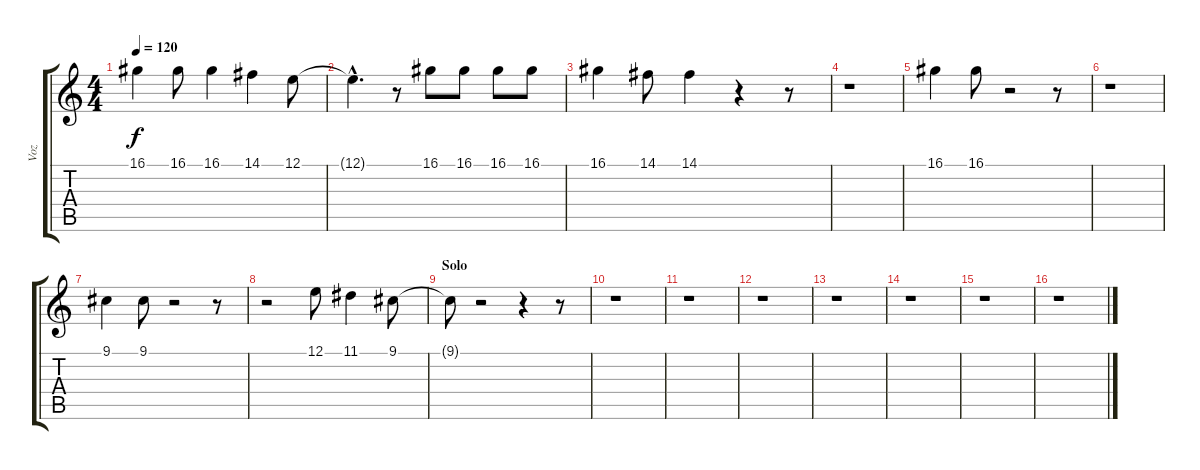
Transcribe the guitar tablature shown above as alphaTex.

\track ("Voz" "Voz") {instrument lead6voice}
\staff {score tabs}
\tuning (E4 B3 G3 D3 A2 E2) {hide}
\ts (4 4)
\tempo 120
\clef g2
\ks c
16.1.4{dy f} 16.1.8 16.1.4 14.1.4 12.1.8 |
12.1{hac t}.4{d} r.8 16.1.8 16.1.8 16.1.8 16.1.8 |
16.1.4 14.1.8 14.1.4 r.4 r.8 |
r.1 |
16.1.4 16.1.8 r.2 r.8 |
r.1 |
9.1.4 9.1.8 r.2 r.8 |
r.2 12.1.8 11.1.4 9.1.8 |
\section ("" "Solo")
9.1{t}.8 r.2 r.4 r.8 |
r.1 |
r.1 |
r.1 |
r.1 |
r.1 |
r.1 |
r.1
